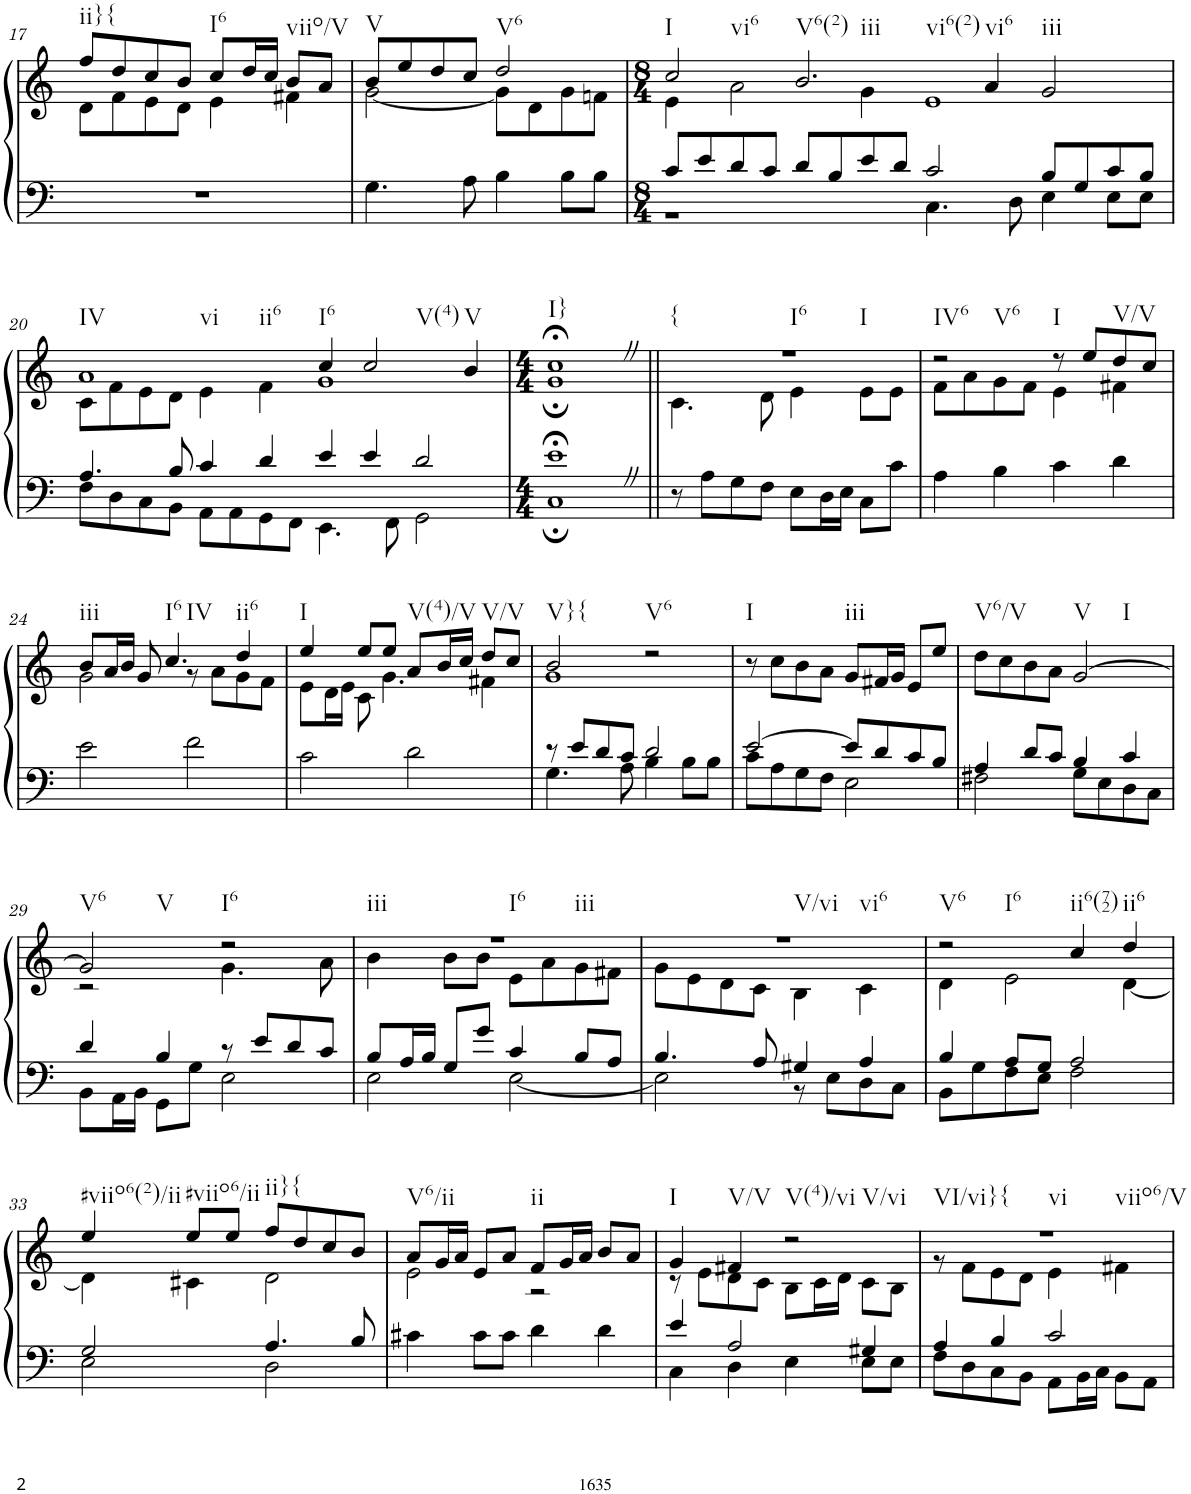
**kern	**kern
*part1	*part1
*staff2	*staff1
*I"Organ	*
*I'Org.	*
!!LO:PB:g=z
*clefF4	*clefG2
*k[]	*k[]
*M4/4	*M4/4
=17	=17
*	*^
!	!LO:TX:b:t=ii}{	!
1r	8ff/L	8d\L
.	8dd/	8f\
.	8cc/	8e\
.	8b/J	8d\J
!	!LO:TX:b:t=I6	!
.	8cc/L	4e\
.	16dd/L	.
.	16cc/JJ	.
!	!LO:TX:b:t=viio/V	!
.	8b/L	4f#X\
.	8a/J	.
=18	=18	=18
!	!LO:TX:b:t=V	!
4.G\	8b/L	[2g\
.	8ee/	.
.	8dd/	.
8A\	8cc/J	.
!	!LO:TX:b:t=V6	!
4B\	2dd/	8g\L]
.	.	8d\
8B\L	.	8g\
8B\J	.	8fn\J
=19	=19	=19
*M8/4	*M8/4	*
*^	*	*
!	!	!LO:TX:b:t=I	!
!	!	!LO:TX:b:t=vi6	!
8c/L	1r	2cc/	4e\
8e/	.	.	.
8d/	.	.	2a\
8c/J	.	.	.
!	!	!LO:TX:b:t=V6(2)	!
!	!	!LO:TX:b:t=iii	!
!	!	!LO:TX:b:t=vi6(2)	!
8d/L	.	2.b/	.
8B/	.	.	.
8e/	.	.	4g\
8d/J	.	.	.
2c/	4.C\	.	1e
!	!	!LO:TX:b:t=vi6	!
.	.	4a/	.
.	8D\	.	.
!	!	!LO:TX:b:t=iii	!
8B/L	4E\	2g/	.
8G/	.	.	.
8c/	8E\L	.	.
8B/J	8E\J	.	.
!!LO:LB:g=z	!!
=20	=20	=20	=20
!	!	!LO:TX:b:t=IV	!
!	!	!LO:TX:b:t=vi	!
!	!	!LO:TX:b:t=ii6	!
4.A/	8F\L	1a	8c\L
.	8D\	.	8f\
.	8C\	.	8e\
8B/	8BB\J	.	8d\J
4c/	8AA\L	.	4e\
.	8AA\	.	.
4d/	8GG\	.	4f\
.	8FF\J	.	.
!	!	!LO:TX:b:t=I6	!
4e/	4.EE\	4cc/	1g
!	!	!LO:TX:b:t=V(4)	!
4e/	.	2cc/	.
.	8FF\	.	.
2d/	2GG\	.	.
!	!	!LO:TX:b:t=V	!
.	.	4b/	.
=21	=21	=21	=21
*M4/4	*	*M4/4	*
!	!	!LO:TX:b:t=I}	!
1e;<Z	1C;	1cc;<Z	1g;
=22||	=22||	=22||	=22||
!	!	!LO:TX:b:t={	!
!	!	!LO:TX:b:t=I6	!
!	!	!LO:TX:b:t=I	!
*v	*v	*	*
8r	1r	4.c\
8A\L	.	.
8G\	.	.
8F\J	.	8d\
8E\L	.	4e\
16D\L	.	.
16E\JJ	.	.
8C\L	.	8e\L
8c\J	.	8e\J
=23	=23	=23
!	!LO:TX:b:t=IV6	!
!	!LO:TX:b:t=V6	!
4A\	2r	8f\L
.	.	8a\
4B\	.	8g\
.	.	8f\J
!	!LO:TX:b:t=I	!
4c\	8r	4e\
.	8ee/L	.
!	!LO:TX:b:t=V/V	!
4d\	8dd/	4f#X\
.	8cc/J	.
!!LO:LB:g=z	!!
=24	=24	=24
!	!LO:TX:b:t=iii	!
2e\	8b/L	2g\
.	16a/L	.
.	16b/JJ	.
.	8g/	.
!	!LO:TX:b:t=I6	!
!	!LO:TX:b:t=IV	!
.	4.cc/	.
2f\	.	8r
.	.	8a\L
!	!LO:TX:b:t=ii6	!
.	4dd/	8g\
.	.	8f\J
=25	=25	=25
!	!LO:TX:b:t=I	!
2c\	4ee/	8e\L
.	.	16d\L
.	.	16e\JJ
.	8ee/L	8c\
.	8ee/J	4.g\
!	!LO:TX:b:t=V(4)/V	!
2d\	8a/L	.
.	16b/L	.
.	16cc/JJ	.
!	!LO:TX:b:t=V/V	!
.	8dd/L	4f#X\
.	8cc/J	.
=26	=26	=26
*^	*	*
!	!	!LO:TX:b:t=V}{	!
8r	4.G\	2b/	1g
8e/L	.	.	.
8d/	.	.	.
8c/J	8A\	.	.
!	!	!LO:TX:b:t=V6	!
2d/	4B\	2r	.
.	8B\L	.	.
.	8B\J	.	.
*	*	*v	*v
=27	=27	=27
!	!	!LO:TX:b:t=I
[2e/	8c\L	8r
.	8A\	8cc\L
.	8G\	8b\
.	8F\J	8a\J
!	!	!LO:TX:b:t=iii
8e/L]	2E\	8g/L
8d/	.	16f#X/L
.	.	16g/JJ
8c/	.	8e/L
8B/J	.	8ee/J
=28	=28	=28
!	!	!LO:TX:b:t=V6/V
4A/	2F#X\	8dd\L
.	.	8cc\
8d/L	.	8b\
8c/J	.	8a\J
!	!	!LO:TX:b:t=V
!	!	!LO:TX:b:t=I
4B/	8G\L	[2g/
.	8E\	.
4c/	8D\	.
.	8C\J	.
!!LO:LB:g=z
=29	=29	=29
*	*	*^
!	!	!LO:TX:b:t=V6	!
!	!	!LO:TX:b:t=V	!
4d/	8BB\L	2g/]	2r
.	16AA\L	.	.
.	16BB\JJ	.	.
4B/	8GG\L	.	.
.	8G\J	.	.
!	!	!LO:TX:b:t=I6	!
8r	2E\	2r	4.g\
8e/L	.	.	.
8d/	.	.	.
8c/J	.	.	8a\
=30	=30	=30	=30
!	!	!LO:TX:b:t=iii	!
!	!	!LO:TX:b:t=I6	!
!	!	!LO:TX:b:t=iii	!
8B/L	2E\	1r	4b\
16A/L	.	.	.
16B/JJ	.	.	.
8G/L	.	.	8b\L
8g/J	.	.	8b\J
4c/	[2E\	.	8e\L
.	.	.	8a\
8B/L	.	.	8g\
8A/J	.	.	8f#X\J
=31	=31	=31	=31
!	!	!LO:TX:b:t=V/vi	!
!	!	!LO:TX:b:t=vi6	!
4.B/	2E\]	1r	8g\L
.	.	.	8e\
.	.	.	8d\
8A/	.	.	8c\J
4G#X/	8r	.	4B\
.	8E\L	.	.
4A/	8D\	.	4c\
.	8C\J	.	.
=32	=32	=32	=32
!	!	!LO:TX:b:t=V6	!
!	!	!LO:TX:b:t=I6	!
4B/	8BB\L	2r	4d\
.	8G\	.	.
8A/L	8F\	.	2e\
8G/J	8E\J	.	.
!	!	!LO:TX:b:t=ii6(72)	!
2A/	2F\	4cc/	.
!	!	!LO:TX:b:t=ii6	!
.	.	4dd/	[4d\
!!LO:LB:g=z	!!
=33	=33	=33	=33
!	!	!LO:TX:b:t=#viio6(2)/ii	!
2G/	2E\	4ee/	4d\]
!	!	!LO:TX:b:t=#viio6/ii	!
.	.	8ee/L	4c#X\
.	.	8ee/J	.
!	!	!LO:TX:b:t=ii}{	!
4.A/	2D\	8ff/L	2d\
.	.	8dd/	.
.	.	8cc/	.
8B/	.	8b/J	.
*v	*v	*	*
=34	=34	=34
!	!LO:TX:b:t=V6/ii	!
4c#X\	8a/L	2e\
.	16g/L	.
.	16a/JJ	.
8c#\L	8e/L	.
8c#\J	8a/J	.
!	!LO:TX:b:t=ii	!
4d\	8f/L	2r
.	16g/L	.
.	16a/JJ	.
4d\	8b/L	.
.	8a/J	.
=35	=35	=35
*^	*	*
!	!	!LO:TX:b:t=I	!
4e/	4C\	4g/	8r
.	.	.	8e\L
!	!	!LO:TX:b:t=V/V	!
2A/	4D\	4f#X/	8d\
.	.	.	8c\J
!	!	!LO:TX:b:t=V(4)/vi	!
!	!	!LO:TX:b:t=V/vi	!
.	4E\	2r	8B\L
.	.	.	16c\L
.	.	.	16d\JJ
4G#X/	8E\L	.	8c\L
.	8E\J	.	8B\J
=36	=36	=36	=36
!	!	!LO:TX:b:t=VI/vi}{	!
!	!	!LO:TX:b:t=vi	!
!	!	!LO:TX:b:t=viio6/V	!
4A/	8F\L	1r	8r
.	8D\	.	8f\L
4B/	8C\	.	8e\
.	8BB\J	.	8d\J
2c/	8AA\L	.	4e\
.	16BB\L	.	.
.	16C\JJ	.	.
.	8BB\L	.	4f#X\
.	8AA\J	.	.
*v	*v	*	*
*	*v	*v
=	=
*-	*-
